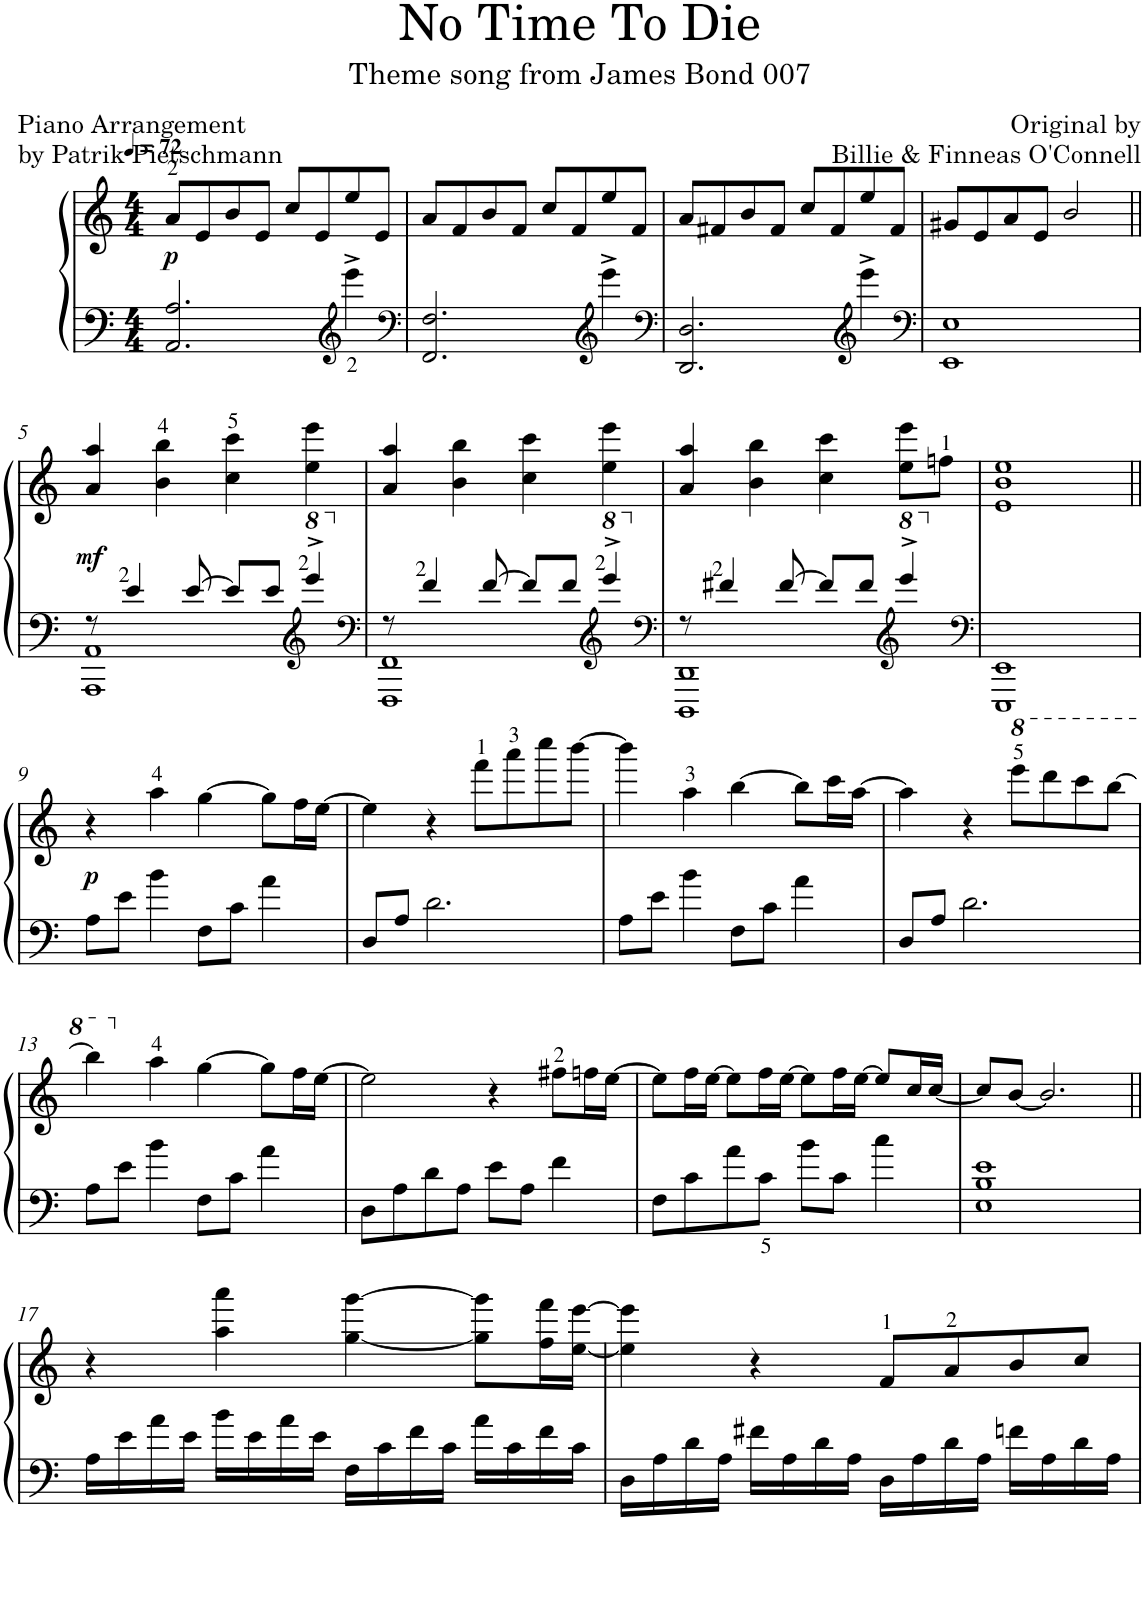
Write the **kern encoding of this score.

**kern	**kern	**dynam
*part1	*part1	*part1
*staff2	*staff1	*staff1/2
*I"Piano	*	*
*I'Pno.	*	*
*clefF4	*clefG2	*
*k[]	*k[]	*
*M4/4	*M4/4	*
*MM72	*MM72	*
=1	=1	=1
!	!	!LO:DY:b
2.AA/ 2.A/	8a/L	p
.	8e/	.
.	8b/	.
.	8e/J	.
.	8cc/L	.
.	8e/	.
*clefG2	*	*
4eee^\	8ee/	.
.	8e/J	.
=2	=2	=2
*clefF4	*	*
2.FF/ 2.F/	8a/L	.
.	8f/	.
.	8b/	.
.	8f/J	.
.	8cc/L	.
.	8f/	.
*clefG2	*	*
4eee^\	8ee/	.
.	8f/J	.
=3	=3	=3
*clefF4	*	*
2.DD/ 2.D/	8a/L	.
.	8f#X/	.
.	8b/	.
.	8f#/J	.
.	8cc/L	.
.	8f#/	.
*clefG2	*	*
4eee^\	8ee/	.
.	8f#/J	.
=4	=4	=4
*clefF4	*	*
1EE 1E	8g#X/L	.
.	8e/	.
.	8a/	.
.	8e/J	.
.	2b/	.
!!LO:LB:g=z
=5||	=5||	=5||
*^	*	*
!	!	!	!LO:DY:b
8r	1AAA 1AA	4a/ 4aa/	mf
4e/	.	.	.
.	.	4b\ 4bb\	.
[8e/	.	.	.
8e/L]	.	4cc\ 4ccc\	.
8e/J	.	.	.
*clefG2	*	*	*
*8va	*	*	*
4eeee^/	.	4ee\ 4eee\	.
=6	=6	=6	=6
*clefF4	*	*	*
*X8va	*	*	*
8r	1FFF 1FF	4a/ 4aa/	.
4f/	.	.	.
.	.	4b\ 4bb\	.
[8f/	.	.	.
8f/L]	.	4cc\ 4ccc\	.
8f/J	.	.	.
*clefG2	*	*	*
*8va	*	*	*
4eeee^/	.	4ee\ 4eee\	.
=7	=7	=7	=7
*clefF4	*	*	*
*X8va	*	*	*
8r	1DDD 1DD	4a/ 4aa/	.
4f#X/	.	.	.
.	.	4b\ 4bb\	.
[8f#/	.	.	.
8f#/L]	.	4cc\ 4ccc\	.
8f#/J	.	.	.
*clefG2	*	*	*
*8va	*	*	*
4eeee^/	.	8ee\ 8eee\L	.
.	.	8ffn\J	.
*v	*v	*	*
=8	=8	=8
*clefF4	*	*
*X8va	*	*
1EEE 1EE	1e 1b 1ee	.
!!LO:LB:g=z
=9||	=9||	=9||
!	!	!LO:DY:b
8A\L	4r	p
8e\J	.	.
4b\	4aa\	.
8F\L	[4gg\	.
8c\J	.	.
4a\	8gg\L]	.
.	16ff\L	.
.	[16ee\JJ	.
=10	=10	=10
8D/L	4ee\]	.
8A/J	.	.
2.d\	4r	.
.	8fff\L	.
.	8aaa\	.
.	8cccc\	.
.	[8bbb\J	.
=11	=11	=11
8A\L	4bbb\]	.
8e\J	.	.
4b\	4aa\	.
8F\L	[4bb\	.
8c\J	.	.
4a\	8bb\L]	.
.	16ccc\L	.
.	[16aa\JJ	.
=12	=12	=12
8D/L	4aa\]	.
8A/J	.	.
2.d\	4r	.
*	*8va	*
.	8eeee\L	.
.	8dddd\	.
.	8cccc\	.
.	[8bbb\J	.
!!LO:LB:g=z
=13	=13	=13
8A\L	4bbb\]	.
8e\J	.	.
*	*X8va	*
4b\	4aa\	.
8F\L	[4gg\	.
8c\J	.	.
4a\	8gg\L]	.
.	16ff\L	.
.	[16ee\JJ	.
=14	=14	=14
8D\L	2ee\]	.
8A\	.	.
8d\	.	.
8A\J	.	.
8e\L	4r	.
8A\J	.	.
4f\	8ff#X\L	.
.	16ffn\L	.
.	[16ee\JJ	.
=15	=15	=15
8F\L	8ee\L]	.
8c\	16ff\L	.
.	[16ee\JJ	.
8a\	8ee\L]	.
8c\J	16ff\L	.
.	[16ee\JJ	.
8b\L	8ee\L]	.
8c\J	16ff\L	.
.	[16ee\JJ	.
4cc\	8ee/L]	.
.	16cc/L	.
.	[16cc/JJ	.
=16	=16	=16
1E 1B 1e	8cc/L]	.
.	[8b/J	.
.	2.b/]	.
!!LO:LB:g=z
=17||	=17||	=17||
16A\LL	4r	.
16e\	.	.
16a\	.	.
16e\JJ	.	.
16b\LL	4aa\ 4aaa\	.
16e\	.	.
16a\	.	.
16e\JJ	.	.
16F\LL	[4gg\ [4ggg\	.
16c\	.	.
16f\	.	.
16c\JJ	.	.
16a\LL	8gg\] 8ggg\]L	.
16c\	.	.
16f\	16ff\ 16fff\L	.
16c\JJ	[16ee\ [16eee\JJ	.
=18	=18	=18
16D\LL	4ee\] 4eee\]	.
16A\	.	.
16d\	.	.
16A\JJ	.	.
16f#X\LL	4r	.
16A\	.	.
16d\	.	.
16A\JJ	.	.
16D\LL	8f/L	.
16A\	.	.
16d\	8a/	.
16A\JJ	.	.
16fn\LL	8b/	.
16A\	.	.
16d\	8cc/J	.
16A\JJ	.	.
=	=	=
*-	*-	*-
